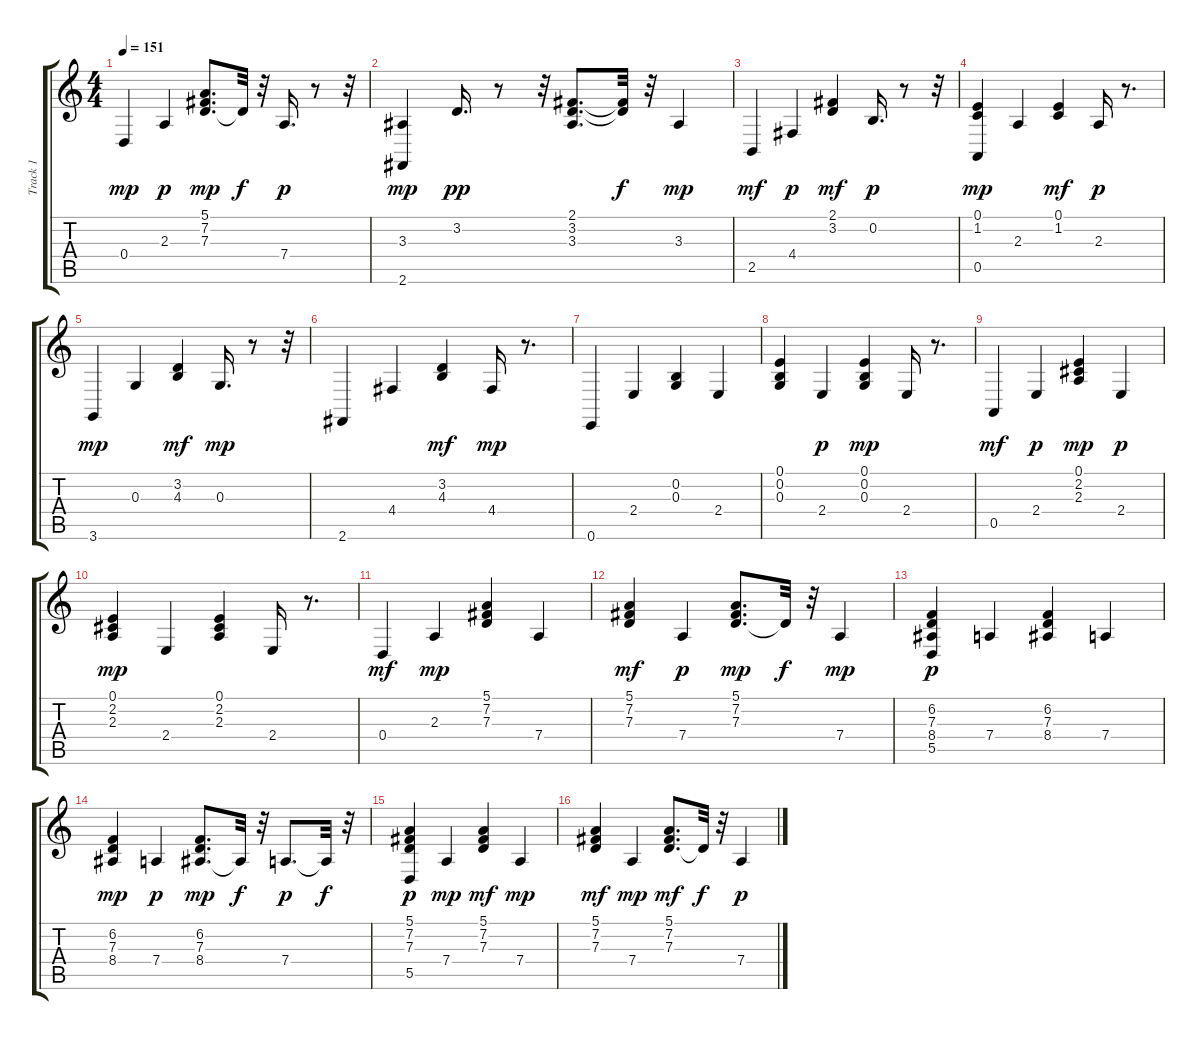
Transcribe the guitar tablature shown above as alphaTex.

\track ("Track 1" "Track 1") {instrument electricpiano1}
\staff {score tabs}
\tuning (E4 B3 G3 D3 A2 E2) {hide}
\ts (4 4)
\tempo 151
\clef g2
\ks c
0.4.4{dy mp} 2.3.4{dy p} (5.1 7.2 7.3).8{d dy mp} 7.3{t}.32{dy f} r.32 7.4.16{d dy p} r.8 r.32 |
(3.3 2.6).4{dy mp} 3.2.16{d dy pp} r.8 r.32 (2.1 3.2 3.3).8{d} (2.1{t} 3.2{t}).32{dy f} r.32 3.3.4{dy mp} |
2.5.4{dy mf} 4.4.4{dy p} (2.1 3.2).4{dy mf} 0.2.16{d dy p} r.8 r.32 |
(0.1 1.2 0.5).4{dy mp} 2.3.4 (0.1 1.2).4{dy mf} 2.3.16{dy p} r.8{d} |
3.6.4{dy mp} 0.3.4 (3.2 4.3).4{dy mf} 0.3.16{d dy mp} r.8 r.32 |
2.6.4 4.4.4 (3.2 4.3).4{dy mf} 4.4.16{dy mp} r.8{d} |
0.6.4 2.4.4 (0.2 0.3).4 2.4.4 |
(0.1 0.2 0.3).4 2.4.4{dy p} (0.1 0.2 0.3).4{dy mp} 2.4.16 r.8{d} |
0.5.4{dy mf} 2.4.4{dy p} (0.1 2.2 2.3).4{dy mp} 2.4.4{dy p} |
(0.1 2.2 2.3).4{dy mp} 2.4.4 (0.1 2.2 2.3).4 2.4.16 r.8{d} |
0.4.4{dy mf} 2.3.4{dy mp} (5.1 7.2 7.3).4 7.4.4 |
(5.1 7.2 7.3).4{dy mf} 7.4.4{dy p} (5.1 7.2 7.3).8{d dy mp} 7.3{t}.32{dy f} r.32 7.4.4{dy mp} |
(6.2 7.3 8.4 5.5).4{dy p} 7.4.4 (6.2 7.3 8.4).4 7.4.4 |
(6.2 7.3 8.4).4{dy mp} 7.4.4{dy p} (6.2 7.3 8.4).8{d dy mp} 8.4{t}.32{dy f} r.32 7.4.8{d dy p} 7.4{t}.32{dy f} r.32 |
(5.1 7.2 7.3 5.5).4{dy p} 7.4.4{dy mp} (5.1 7.2 7.3).4{dy mf} 7.4.4{dy mp} |
(5.1 7.2 7.3).4{dy mf} 7.4.4{dy mp} (5.1 7.2 7.3).8{d dy mf} 7.3{t}.32{dy f} r.32 7.4.4{dy p}
